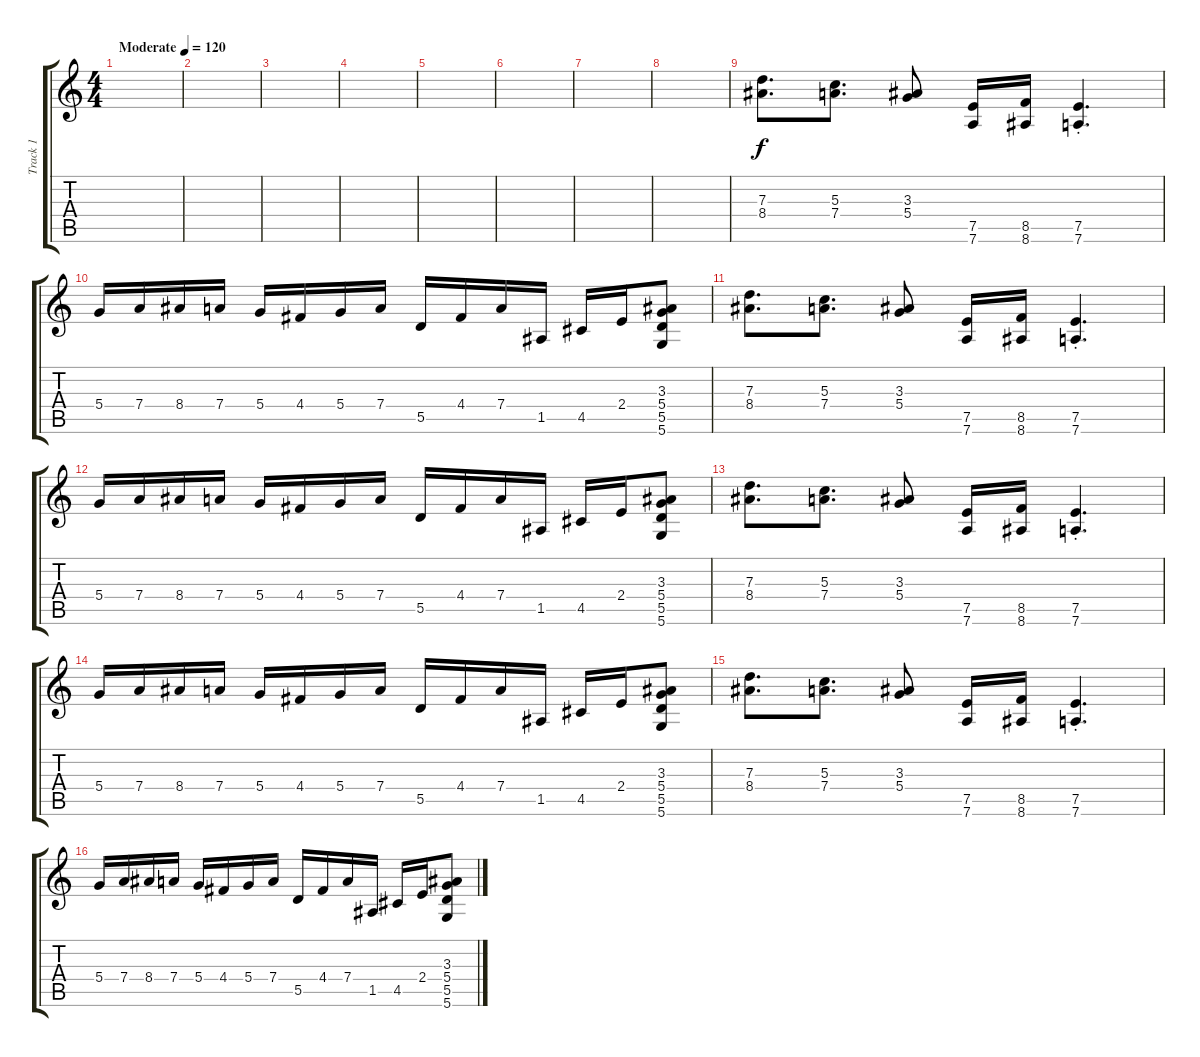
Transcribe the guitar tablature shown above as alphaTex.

\track ("Track 1" "Track 1") {instrument distortionguitar}
\staff {score tabs}
\tuning (E4 B3 G3 D3 A2 D2) {hide}
\ts (4 4)
\tempo (120 "Moderate")
\clef g2
\ks c
|
|
|
|
|
|
|
|
(7.3 8.4).8{d} (5.3 7.4).8{d} (3.3 5.4).8 (7.5 7.6).16 (8.5 8.6).16 (7.5{st} 7.6{st}).4{d} |
5.4.16 7.4.16 8.4.16 7.4.16 5.4.16 4.4.16 5.4.16 7.4.16 5.5.16 4.4.16 7.4.16 1.5.16 4.5.16 2.4.16 (3.3 5.4 5.5 5.6).8 |
(7.3 8.4).8{d} (5.3 7.4).8{d} (3.3 5.4).8 (7.5 7.6).16 (8.5 8.6).16 (7.5{st} 7.6{st}).4{d} |
5.4.16 7.4.16 8.4.16 7.4.16 5.4.16 4.4.16 5.4.16 7.4.16 5.5.16 4.4.16 7.4.16 1.5.16 4.5.16 2.4.16 (3.3 5.4 5.5 5.6).8 |
(7.3 8.4).8{d} (5.3 7.4).8{d} (3.3 5.4).8 (7.5 7.6).16 (8.5 8.6).16 (7.5{st} 7.6{st}).4{d} |
5.4.16 7.4.16 8.4.16 7.4.16 5.4.16 4.4.16 5.4.16 7.4.16 5.5.16 4.4.16 7.4.16 1.5.16 4.5.16 2.4.16 (3.3 5.4 5.5 5.6).8 |
(7.3 8.4).8{d} (5.3 7.4).8{d} (3.3 5.4).8 (7.5 7.6).16 (8.5 8.6).16 (7.5{st} 7.6{st}).4{d} |
5.4.16 7.4.16 8.4.16 7.4.16 5.4.16 4.4.16 5.4.16 7.4.16 5.5.16 4.4.16 7.4.16 1.5.16 4.5.16 2.4.16 (3.3 5.4 5.5 5.6).8
